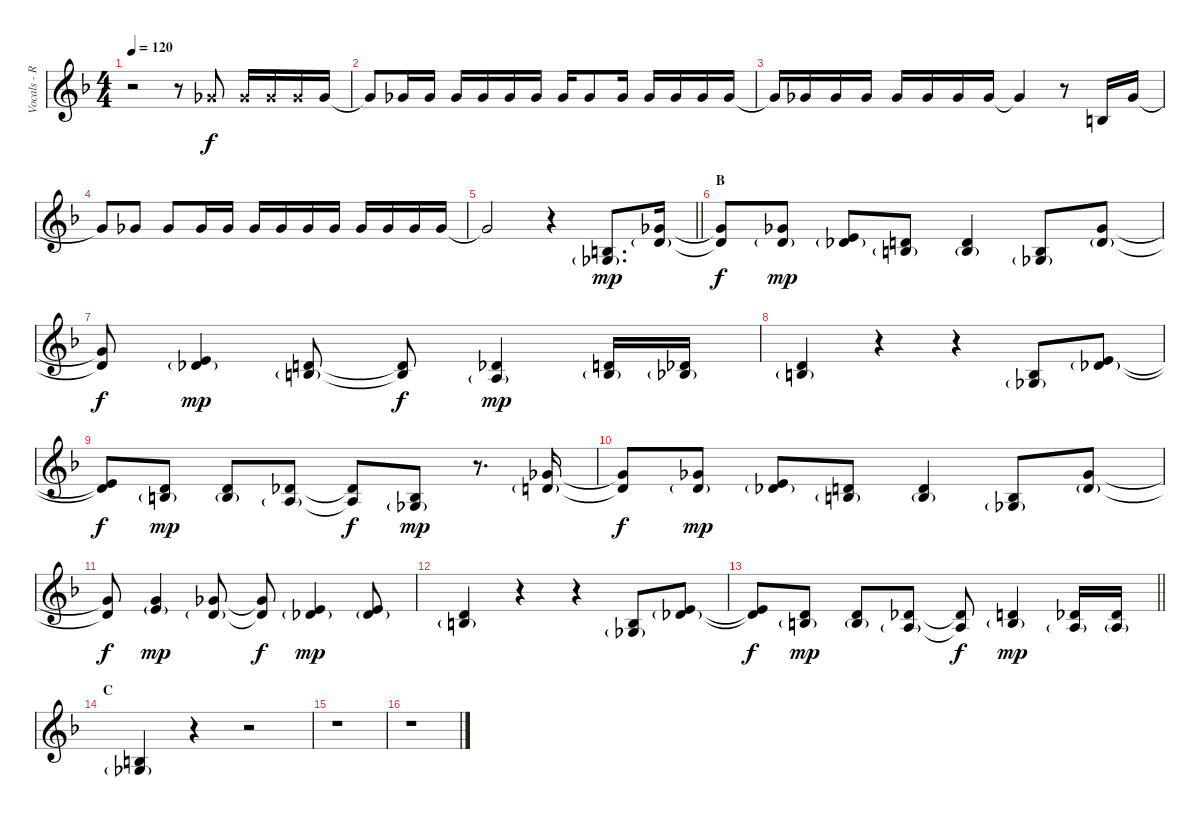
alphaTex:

\track ("Vocals - Ruki" "Vocals - R") {instrument lead6voice}
\staff {score}
\tuning (Db4 Ab3 E3 B2 Gb2 Db2) {hide}
\ts (4 4)
\tempo 120
\clef g2
\ks f
r.2{dy f} r.8 5.1{x}.8 5.1{x}.16 5.1{x}.16 5.1{x}.16 5.1.16 |
5.1{t}.8 5.1.16 5.1.16 5.1.16 5.1.16 5.1.16 5.1.16 5.1.16 5.1.8 5.1.16 5.1.16 5.1.16 5.1.16 5.1.16 |
5.1{t}.16 5.1.16 5.1.16 5.1.16 5.1.16 5.1.16 5.1.16 5.1.16 5.1{t}.4 r.8 3.2.16 5.1.16 |
5.1{t}.8 5.1.8 5.1.8 5.1.16 5.1.16 5.1.16 5.1.16 5.1.16 5.1.16 5.1.16 5.1.16 5.1.16 5.1.16 |
\barLineRight lightlight
5.1{t}.2 r.4 (3.2 2.3{g}).8{d dy mp} (5.1 6.2{g}).16 |
\section ("" "B")
(5.1{t} 6.2{t}).8{dy f} (5.1 6.2{g}).8{dy mp} (3.1 5.2{g}).8 (1.1 3.2{g}).8 (1.1 3.2{g}).4 (3.2 2.3{g}).8 (5.1 6.2{g}).8 |
(5.1{t} 6.2{t}).8{dy f} (3.1 5.2{g}).4{dy mp} (1.1 3.2{g}).8 (1.1{t} 3.2{t}).8{dy f} (0.1 1.2{g}).4{dy mp} (1.1 3.2{g}).16 (0.1 2.2{g}).16 |
(1.1 3.2{g}).4 r.4 r.4 (3.2 2.3{g}).8 (3.1 5.2{g}).8 |
(3.1{t} 5.2{t}).8{dy f} (1.1 3.2{g}).8{dy mp} (1.1 3.2{g}).8 (0.1 1.2{g}).8 (0.1{t} 1.2{t}).8{dy f} (3.2 2.3{g}).8{dy mp} r.8{d} (5.1 6.2{g}).16 |
(5.1{t} 6.2{t}).8{dy f} (5.1 6.2{g}).8{dy mp} (3.1 5.2{g}).8 (1.1 3.2{g}).8 (1.1 3.2{g}).4 (3.2 2.3{g}).8 (5.1 6.2{g}).8 |
(5.1{t} 6.2{t}).8{dy f} (6.1 8.2{g}).4{dy mp} (5.1 6.2{g}).8 (5.1{t} 6.2{t}).8{dy f} (3.1 5.2{g}).4{dy mp} (3.1 5.2{g}).8 |
(1.1 3.2{g}).4 r.4 r.4 (3.2 2.3{g}).8 (3.1 5.2{g}).8 |
\barLineRight lightlight
(3.1{t} 5.2{t}).8{dy f} (1.1 3.2{g}).8{dy mp} (1.1 3.2{g}).8 (0.1 1.2{g}).8 (0.1{t} 1.2{t}).8{dy f} (1.1 3.2{g}).4{dy mp} (0.1 1.2{g}).16 (0.1 1.2{g}).16 |
\section ("" "C")
(3.2 2.3{g}).4 r.4 r.2 |
r.1 |
r.1
